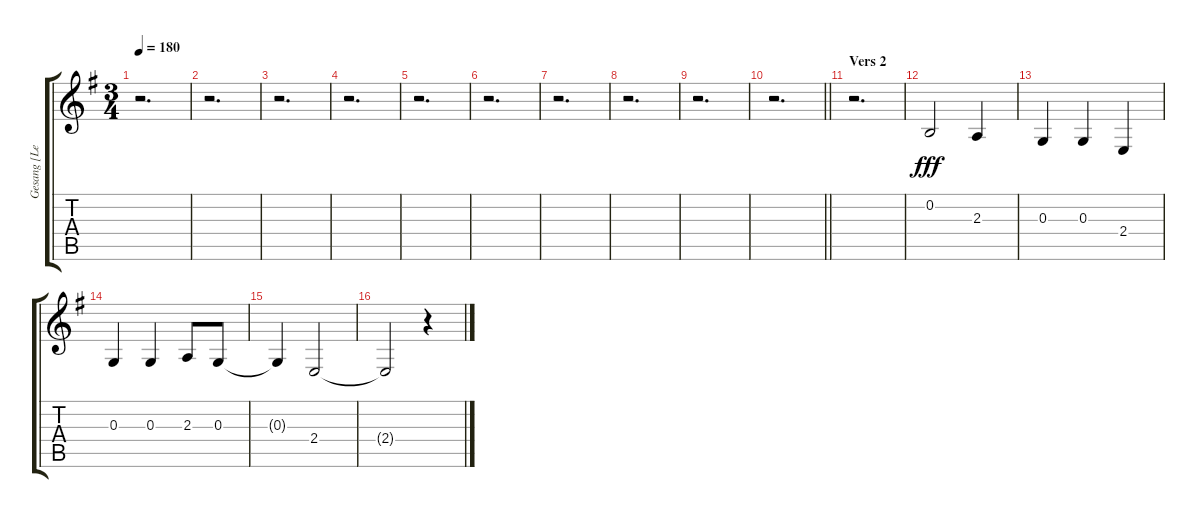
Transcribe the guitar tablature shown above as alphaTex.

\track ("Gesang [Lead/Rod]" "Gesang [Le") {instrument bassoon}
\staff {score tabs}
\tuning (E4 B3 G3 D3 A2 E2) {hide}
\ts (3 4)
\tempo 180
\clef g2
\ks eminor
r.2{d dy fff} |
r.2{d} |
r.2{d} |
r.2{d} |
r.2{d} |
r.2{d} |
r.2{d} |
r.2{d} |
r.2{d} |
\barLineRight lightlight
r.2{d} |
\section ("" "Vers 2")
r.2{d} |
0.2.2 2.3.4 |
0.3.4 0.3.4 2.4.4 |
0.3.4 0.3.4 2.3.8 0.3.8 |
0.3{t}.4 2.4.2 |
2.4{t}.2 r.4
